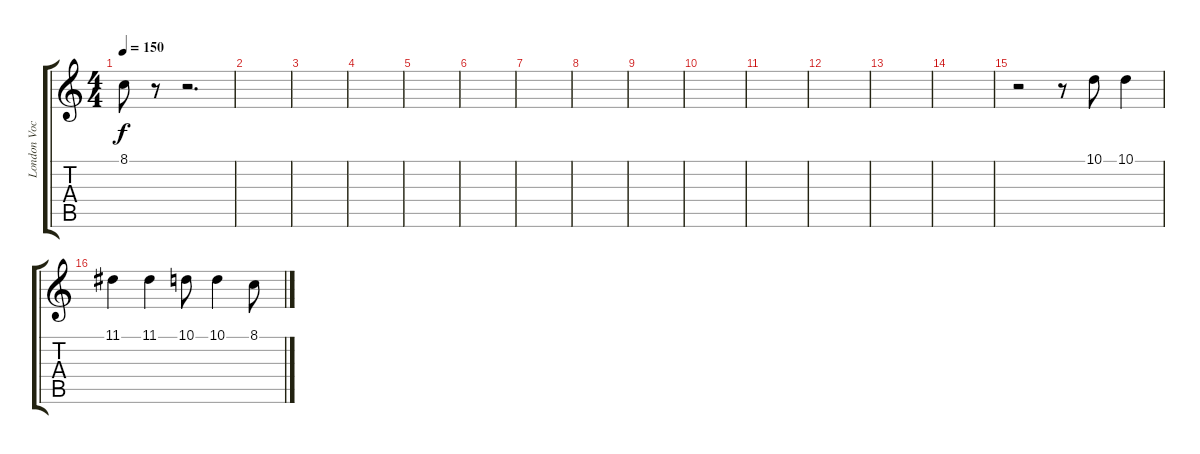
\track ("London Vocals" "London Voc") {instrument flute}
\staff {score tabs}
\tuning (E4 B3 G3 D3 A2 E2) {hide}
\ts (4 4)
\tempo 150
\clef g2
\ks c
8.1{t}.8{dy f} r.8 r.2{d} |
|
|
|
|
|
|
|
|
|
|
|
|
|
r.2 r.8 10.1.8 10.1.4 |
11.1.4 11.1.4 10.1.8 10.1.4 8.1.8
